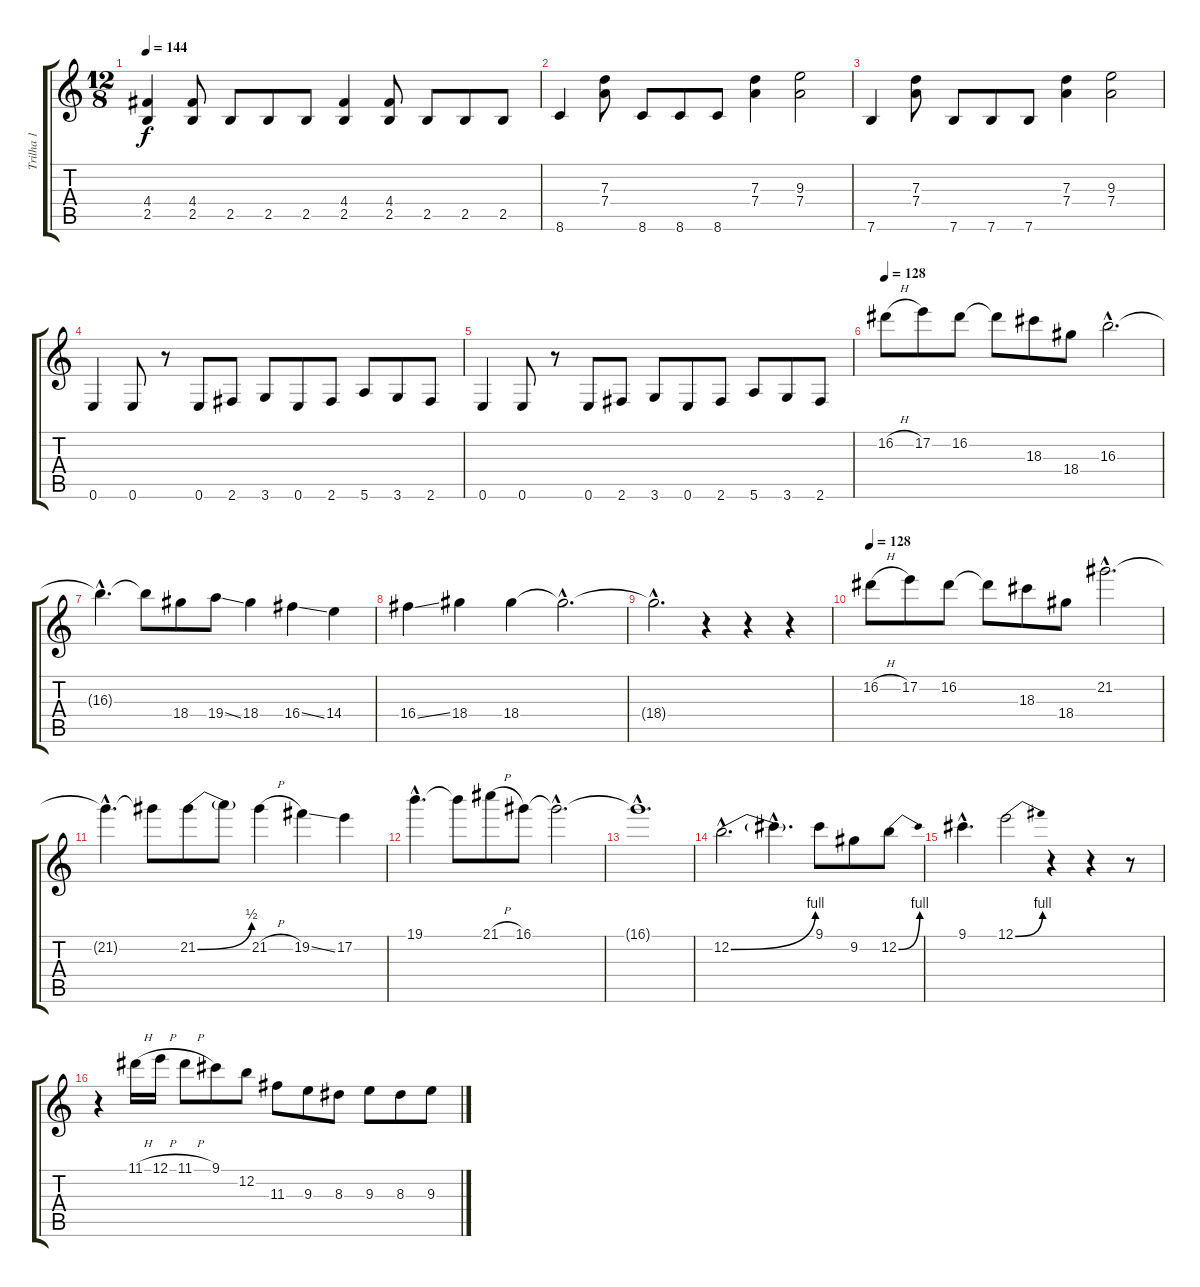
\track ("Trilha 1" "Trilha 1") {instrument distortionguitar}
\staff {score tabs}
\tuning (E4 B3 G3 D3 A2 E2) {hide}
\ts (12 8)
\tempo 144
\clef g2
\ks c
(4.4 2.5).4{dy f} (4.4 2.5).8 2.5.8 2.5.8 2.5.8 (4.4 2.5).4 (4.4 2.5).8 2.5.8 2.5.8 2.5.8 |
8.6.4 (7.3 7.4).8 8.6.8 8.6.8 8.6.8 (7.3 7.4).4 (9.3 7.4).2 |
7.6.4 (7.3 7.4).8 7.6.8 7.6.8 7.6.8 (7.3 7.4).4 (9.3 7.4).2 |
0.6.4 0.6.8 r.8 0.6.8 2.6.8 3.6.8 0.6.8 2.6.8 5.6.8 3.6.8 2.6.8 |
0.6.4 0.6.8 r.8 0.6.8 2.6.8 3.6.8 0.6.8 2.6.8 5.6.8 3.6.8 2.6.8 |
\tempo 128
16.2{h}.8 17.2.8 16.2.8 16.2{t}.8 18.3.8 18.4.8 16.3{hac}.2{d} |
16.3{hac t}.4{d} 16.3{t}.8 18.4.8 19.4{ss}.8 18.4.4 16.4{ss}.4 14.4.4 |
16.4{ss}.4 18.4.4 18.4.4 18.4{hac t}.2{d} |
18.4{hac t}.2{d} r.4 r.4 r.4 |
\tempo 128
16.2{h}.8 17.2.8 16.2.8 16.2{t}.8 18.3.8 18.4.8 21.2{hac}.2{d} |
21.2{hac t}.4{d} 21.2{t}.8 21.2{be (bend 0 0 60 2)}.8 21.2{t}.8 21.2{h}.4 19.2{ss}.4 17.2.4 |
19.1{hac}.4{d} 19.1{t}.8 21.1{h}.8 16.1.8 16.1{hac t}.2{d} |
16.1{hac t}.1{d} |
12.2{be (bend 0 0 60 4) hac}.2{d} 12.2{hac t}.4{d} 9.1.8 9.2.8 12.2{be (bend 0 0 60 4)}.8 |
9.1{hac}.4{d} 12.1{be (bend 0 0 60 4)}.2 r.4 r.4 r.8 |
r.4 11.1{h}.16 12.1{h}.16 11.1{h}.8 9.1.8 12.2.8 11.3.8 9.3.8 8.3.8 9.3.8 8.3.8 9.3.8
